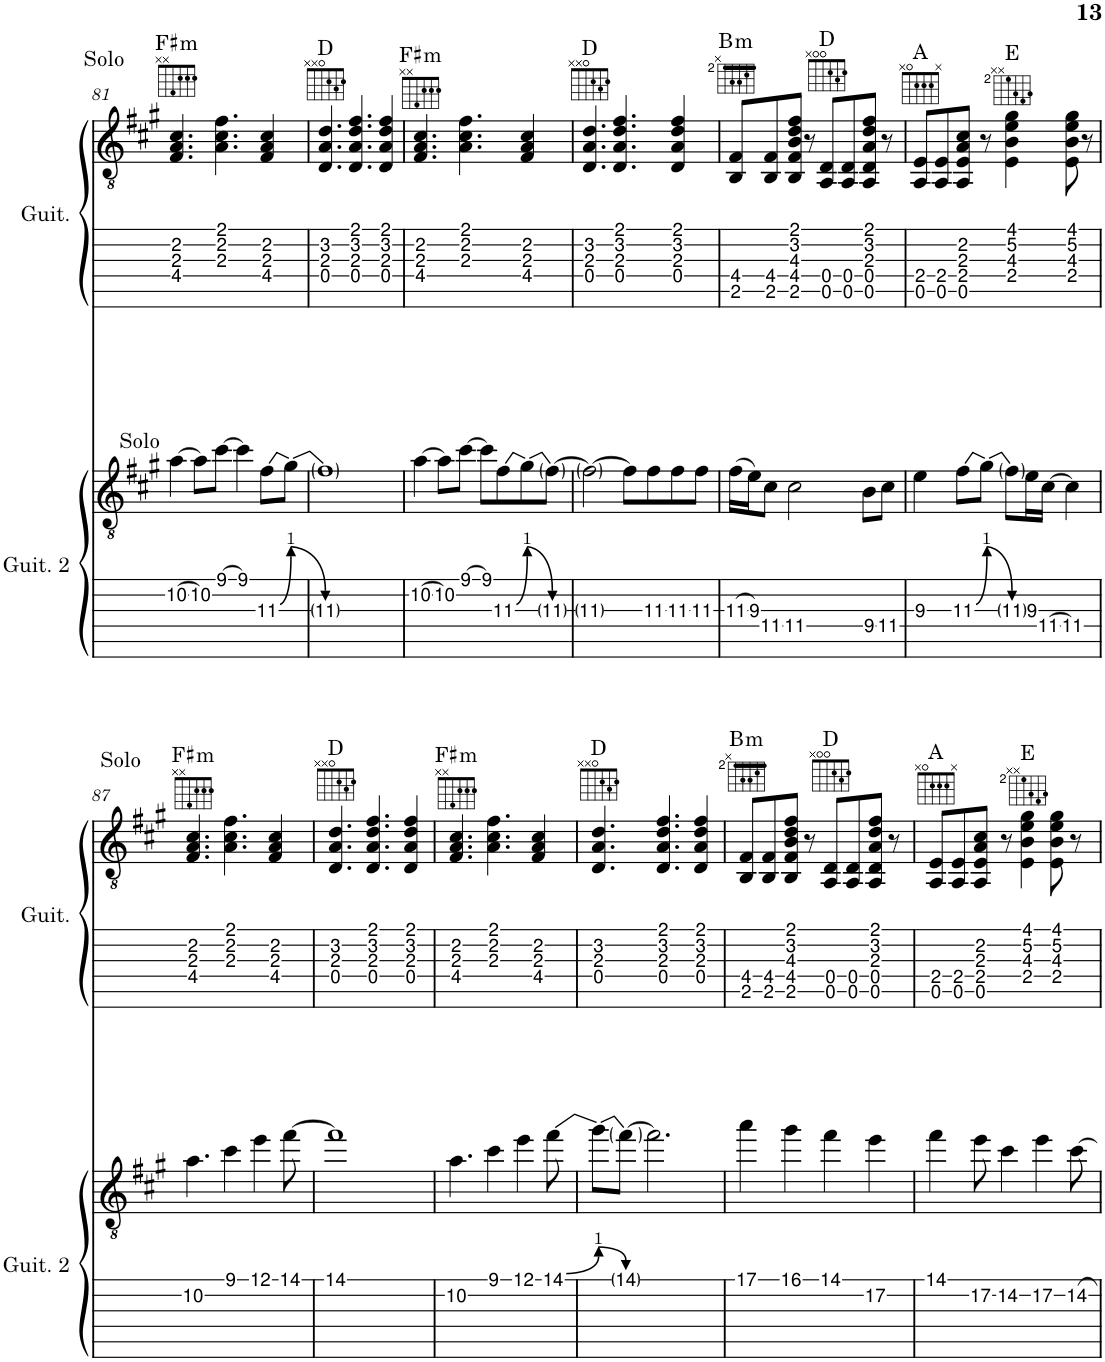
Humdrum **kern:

**kern	**kern	**kern	**kern	**harte
*part2	*part2	*part1	*part1	*part1
*staff4	*staff3	*staff2	*staff1	*
*I"Guitar 2	*	*I"Guitar 1	*	*
*I'Guit. 2	*	*I'Guit.	*	*
!!LO:PB:g=z
*	*clefGv2	*	*clefGv2	*
*k[f#c#g#]	*k[f#c#g#]	*k[f#c#g#]	*k[f#c#g#]	*
*M4/4	*M4/4	*M4/4	*M4/4	*
=81	=81	=81	=81	=81
!	!	!	!LO:TX:a:t=Solo	!
!	!LO:TX:a:t=Solo	!	!	!LO:H:kt=m
[4a	[4a\	4.F# 4.A 4.c#	4.F#/ 4.A/ 4.c#/	F#:min
8aL]	8a\L]	.	.	.
[8cc#XJ	[8cc#\J	4.A 4.c# 4.f#	4.A\ 4.c#\ 4.f#\	.
4cc#X]	4cc#\]	.	.	.
8f#L	8f#\L	4F# 4A 4c#	4F#/ 4A/ 4c#/	.
8g#J	8g#\J	.	.	.
=82	=82	=82	=82	=82
1f#	1f#	4.D 4.A 4.d	4.D/ 4.A/ 4.d/	D:maj
.	.	4.D 4.A 4.d 4.f#	4.D/ 4.A/ 4.d/ 4.f#/	.
.	.	4D 4A 4d 4f#	4D/ 4A/ 4d/ 4f#/	.
=83	=83	=83	=83	=83
!	!	!	!	!LO:H:kt=m
[4a	[4a\	4.F# 4.A 4.c#	4.F#/ 4.A/ 4.c#/	F#:min
8aL]	8a\L]	.	.	.
[8cc#XJ	[8cc#\J	4.A 4.c# 4.f#	4.A\ 4.c#\ 4.f#\	.
8cc#L]	8cc#\L]	.	.	.
8f#XJ	8f#\	.	.	.
8g#XL	8g#\	4F# 4A 4c#	4F#/ 4A/ 4c#/	.
[8f#J	[8f#\J	.	.	.
=84	=84	=84	=84	=84
2f#_	2f#\_	4.D 4.A 4.d	4.D/ 4.A/ 4.d/	D:maj
.	.	4.D 4.A 4.d 4.f#	4.D/ 4.A/ 4.d/ 4.f#/	.
8f#L]	8f#\L]	.	.	.
8f#J	8f#\	.	.	.
8f#L	8f#\	4D 4A 4d 4f#	4D/ 4A/ 4d/ 4f#/	.
8f#J	8f#\J	.	.	.
=85	=85	=85	=85	=85
!	!	!	!	!LO:H:kt=m
16f#LL	(16f#\LL	8BB\ 8F#\L	8BB/ 8F#/L	B:min
16eJ	16e\J)	.	.	.
8c#J	8c#\J	8BB\ 8F#\J	8BB/ 8F#/	.
2c#	2c#\	8BB 8F# 8B 8d 8f#	8BB/ 8F#/ 8B/ 8d/ 8f#/J	.
.	.	8r	8r	.
.	.	8AA\ 8D\L	8AA/ 8D/L	D:maj
.	.	8AA\ 8D\J	8AA/ 8D/	.
8BL	8B\L	8AA 8D 8A 8d 8f#	8AA/ 8D/ 8A/ 8d/ 8f#/J	.
8c#J	8c#\J	8r	8r	.
=86	=86	=86	=86	=86
4e	4e\	8AA\ 8E\L	8AA/ 8E/L	A:maj
.	.	8AA\ 8E\J	8AA/ 8E/	.
8f#L	8f#\L	8AA 8E 8A 8c#	8AA/ 8E/ 8A/ 8c#/J	.
8g#J	8g#\J	8r	8r	.
8f#L	8f#\L	4E 4B 4e 4g#	4E\ 4B\ 4e\ 4g#\	E:maj
16eL	16e\L	.	.	.
[16c#JJ	[16c#\JJ	.	.	.
4c#]	4c#\]	8E 8B 8e 8g#	8E\ 8B\ 8e\ 8g#\	.
.	.	8r	8r	.
!!LO:LB:g=z
=87	=87	=87	=87	=87
!	!	!	!LO:TX:a:t=Solo	!LO:H:kt=m
4.a	4.a\	4.F# 4.A 4.c#	4.F#/ 4.A/ 4.c#/	F#:min
4cc#	4cc#\	4.A 4.c# 4.f#	4.A\ 4.c#\ 4.f#\	.
4ee	4ee\	.	.	.
.	.	4F# 4A 4c#	4F#/ 4A/ 4c#/	.
8ff#	[8ff#\	.	.	.
=88	=88	=88	=88	=88
1ff#	1ff#]	4.D 4.A 4.d	4.D/ 4.A/ 4.d/	D:maj
.	.	4.D 4.A 4.d 4.f#	4.D/ 4.A/ 4.d/ 4.f#/	.
.	.	4D 4A 4d 4f#	4D/ 4A/ 4d/ 4f#/	.
=89	=89	=89	=89	=89
!	!	!	!	!LO:H:kt=m
4.a	4.a\	4.F# 4.A 4.c#	4.F#/ 4.A/ 4.c#/	F#:min
4cc#	4cc#\	4.A 4.c# 4.f#	4.A\ 4.c#\ 4.f#\	.
4ee	4ee\	.	.	.
.	.	4F# 4A 4c#	4F#/ 4A/ 4c#/	.
8ff#	8ff#\	.	.	.
=90	=90	=90	=90	=90
8gg#L	8gg#\L	4.D 4.A 4.d	4.D/ 4.A/ 4.d/	D:maj
[8ff#J	[8ff#\J	.	.	.
2.ff#]	2.ff#\]	.	.	.
.	.	4.D 4.A 4.d 4.f#	4.D/ 4.A/ 4.d/ 4.f#/	.
.	.	4D 4A 4d 4f#	4D/ 4A/ 4d/ 4f#/	.
=91	=91	=91	=91	=91
!	!	!	!	!LO:H:kt=m
4aa	4aa\	8BB\ 8F#\L	8BB/ 8F#/L	B:min
.	.	8BB\ 8F#\J	8BB/ 8F#/	.
4gg#	4gg#\	8BB 8F# 8B 8d 8f#	8BB/ 8F#/ 8B/ 8d/ 8f#/J	.
.	.	8r	8r	.
4ff#	4ff#\	8AA\ 8D\L	8AA/ 8D/L	D:maj
.	.	8AA\ 8D\J	8AA/ 8D/	.
4ee	4ee\	8AA 8D 8A 8d 8f#	8AA/ 8D/ 8A/ 8d/ 8f#/J	.
.	.	8r	8r	.
=92	=92	=92	=92	=92
4ff#	4ff#\	8AA\ 8E\L	8AA/ 8E/L	A:maj
.	.	8AA\ 8E\J	8AA/ 8E/	.
8ee	8ee\	8AA 8E 8A 8c#	8AA/ 8E/ 8A/ 8c#/J	.
4cc#	4cc#\	8r	8r	.
.	.	4E 4B 4e 4g#	4E\ 4B\ 4e\ 4g#\	E:maj
4ee	4ee\	.	.	.
.	.	8E 8B 8e 8g#	8E\ 8B\ 8e\ 8g#\	.
[8cc#	[8cc#\	8r	8r	.
=	=	=	=	=
*-	*-	*-	*-	*-
